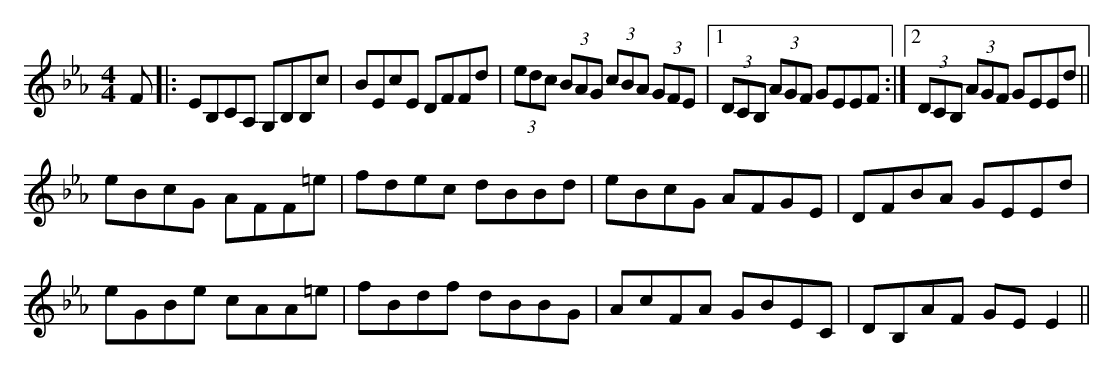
X:1
M:4/4
K:Fdor
F|:EB,CA, G,B,B,c|BEcE DFFd|(3edc (3BAG (3cBA (3GFE|1 (3DCB, (3AGF GEEF:|2 (3DCB, (3AGF GEEd||
eBcG AFF=e|fdec dBBd|eBcG AFGE|DFBA GEEd|
eGBe cAA=e|fBdf dBBG|AcFA GBEC|DB,AF GEE2||
